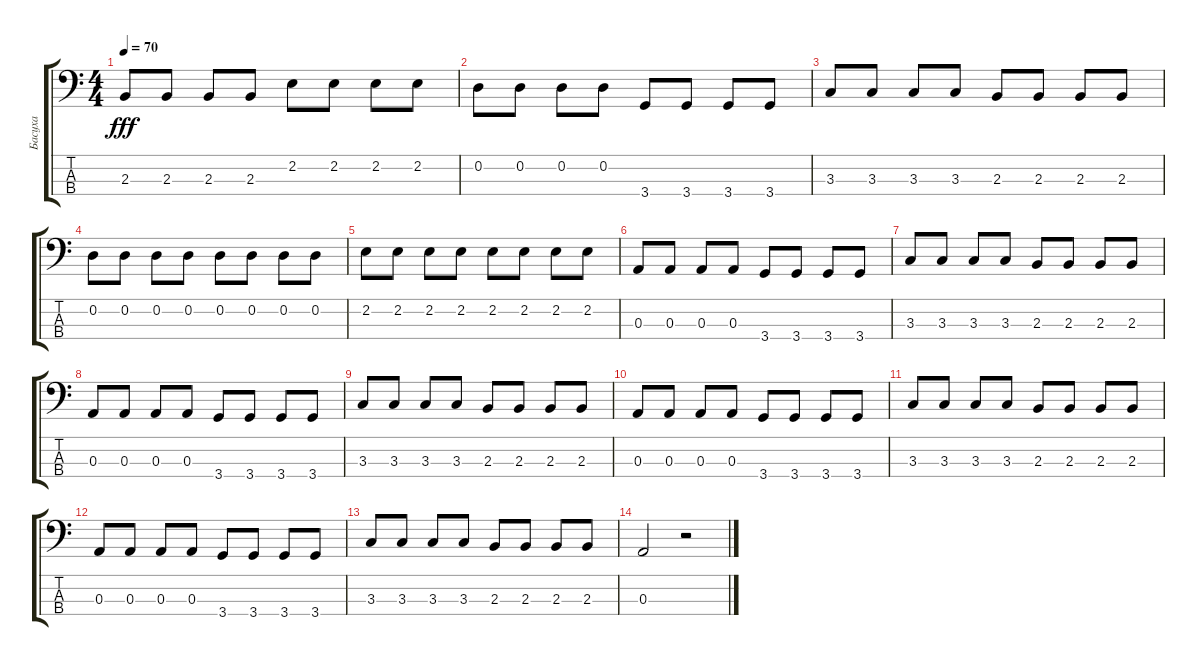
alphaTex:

\track ("Басуха" "Басуха") {instrument electricbassfinger}
\staff {score tabs}
\tuning (G2 D2 A1 E1) {hide}
\ts (4 4)
\tempo 70
\clef f4
\ks c
2.3.8{dy fff} 2.3.8 2.3.8 2.3.8 2.2.8 2.2.8 2.2.8 2.2.8 |
0.2.8 0.2.8 0.2.8 0.2.8 3.4.8 3.4.8 3.4.8 3.4.8 |
3.3.8 3.3.8 3.3.8 3.3.8 2.3.8 2.3.8 2.3.8 2.3.8 |
0.2.8 0.2.8 0.2.8 0.2.8 0.2.8 0.2.8 0.2.8 0.2.8 |
2.2.8 2.2.8 2.2.8 2.2.8 2.2.8 2.2.8 2.2.8 2.2.8 |
0.3.8 0.3.8 0.3.8 0.3.8 3.4.8 3.4.8 3.4.8 3.4.8 |
3.3.8 3.3.8 3.3.8 3.3.8 2.3.8 2.3.8 2.3.8 2.3.8 |
0.3.8 0.3.8 0.3.8 0.3.8 3.4.8 3.4.8 3.4.8 3.4.8 |
3.3.8 3.3.8 3.3.8 3.3.8 2.3.8 2.3.8 2.3.8 2.3.8 |
0.3.8 0.3.8 0.3.8 0.3.8 3.4.8 3.4.8 3.4.8 3.4.8 |
3.3.8 3.3.8 3.3.8 3.3.8 2.3.8 2.3.8 2.3.8 2.3.8 |
0.3.8 0.3.8 0.3.8 0.3.8 3.4.8 3.4.8 3.4.8 3.4.8 |
3.3.8 3.3.8 3.3.8 3.3.8 2.3.8 2.3.8 2.3.8 2.3.8 |
0.3.2 r.2
